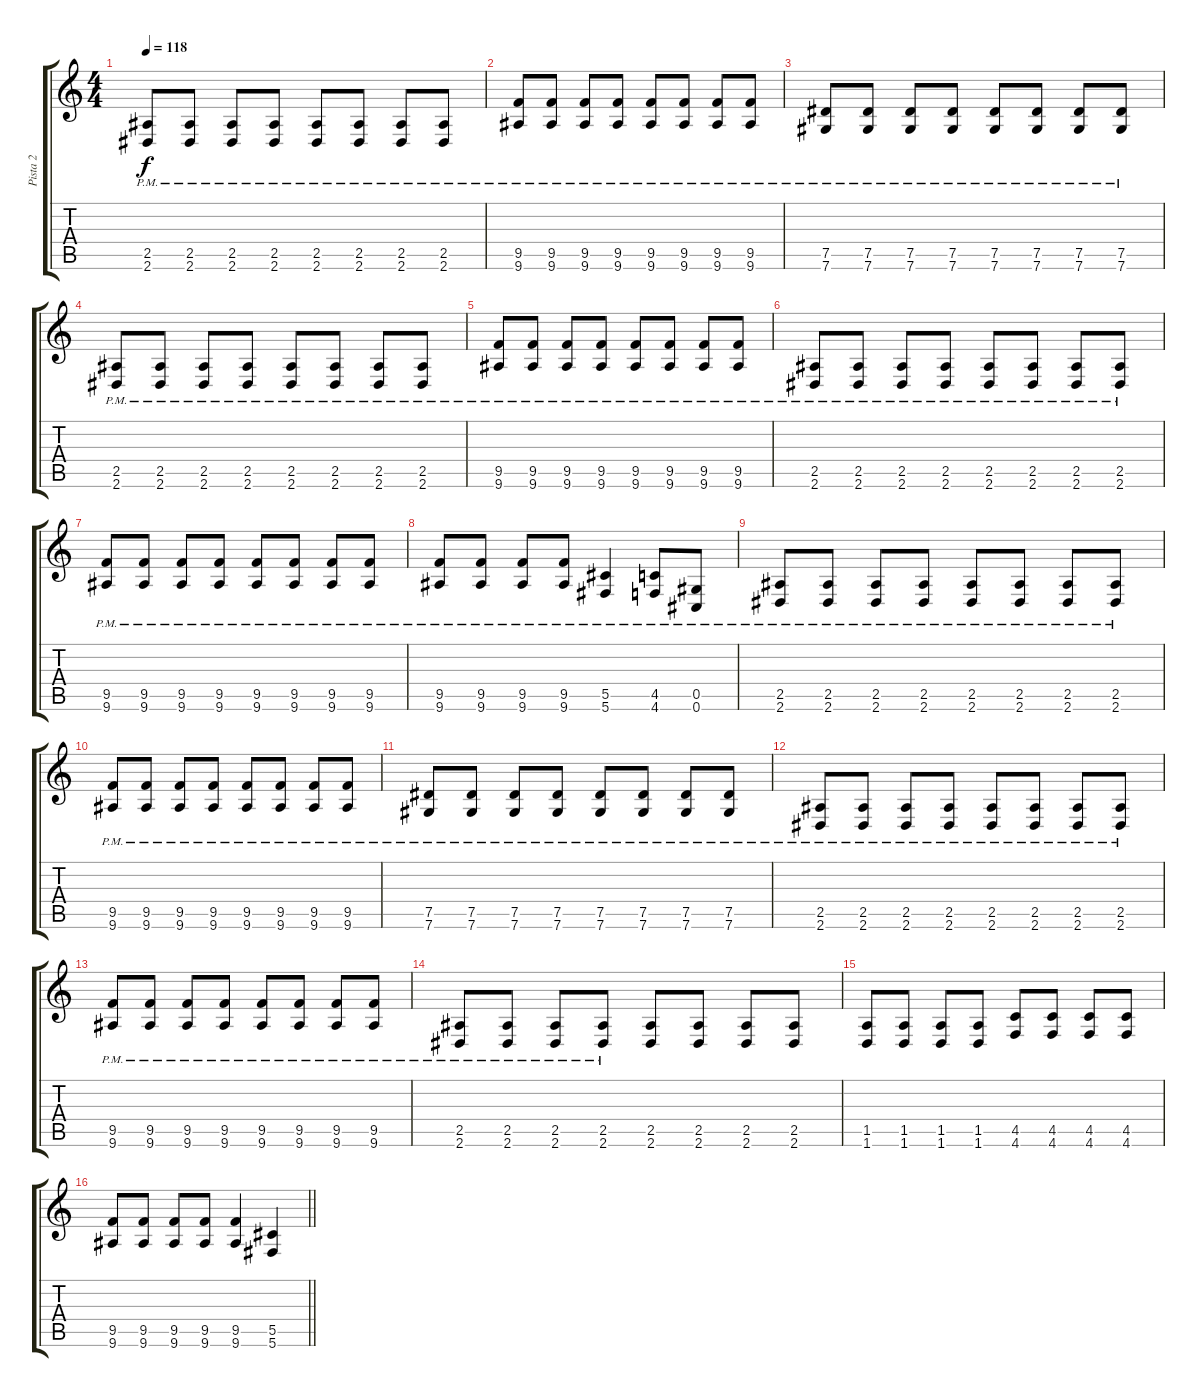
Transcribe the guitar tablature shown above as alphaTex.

\track ("Pista 2" "Pista 2") {instrument distortionguitar}
\staff {score tabs}
\tuning (Eb4 Bb3 Gb3 Db3 Ab2 Db2) {hide}
\ts (4 4)
\tempo 118
\clef g2
\ks c
(2.5{pm} 2.6{pm}).8{dy f} (2.5{pm} 2.6{pm}).8 (2.5{pm} 2.6{pm}).8 (2.5{pm} 2.6{pm}).8 (2.5{pm} 2.6{pm}).8 (2.5{pm} 2.6{pm}).8 (2.5{pm} 2.6{pm}).8 (2.5{pm} 2.6{pm}).8 |
(9.5{pm} 9.6{pm}).8 (9.5{pm} 9.6{pm}).8 (9.5{pm} 9.6{pm}).8 (9.5{pm} 9.6{pm}).8 (9.5{pm} 9.6{pm}).8 (9.5{pm} 9.6{pm}).8 (9.5{pm} 9.6{pm}).8 (9.5{pm} 9.6{pm}).8 |
(7.5{pm} 7.6{pm}).8 (7.5{pm} 7.6{pm}).8 (7.5{pm} 7.6{pm}).8 (7.5{pm} 7.6{pm}).8 (7.5{pm} 7.6{pm}).8 (7.5{pm} 7.6{pm}).8 (7.5{pm} 7.6{pm}).8 (7.5{pm} 7.6{pm}).8 |
(2.5{pm} 2.6{pm}).8 (2.5{pm} 2.6{pm}).8 (2.5{pm} 2.6{pm}).8 (2.5{pm} 2.6{pm}).8 (2.5{pm} 2.6{pm}).8 (2.5{pm} 2.6{pm}).8 (2.5{pm} 2.6{pm}).8 (2.5{pm} 2.6{pm}).8 |
(9.5{pm} 9.6{pm}).8 (9.5{pm} 9.6{pm}).8 (9.5{pm} 9.6{pm}).8 (9.5{pm} 9.6{pm}).8 (9.5{pm} 9.6{pm}).8 (9.5{pm} 9.6{pm}).8 (9.5{pm} 9.6{pm}).8 (9.5{pm} 9.6{pm}).8 |
(2.5{pm} 2.6{pm}).8 (2.5{pm} 2.6{pm}).8 (2.5{pm} 2.6{pm}).8 (2.5{pm} 2.6{pm}).8 (2.5{pm} 2.6{pm}).8 (2.5{pm} 2.6{pm}).8 (2.5{pm} 2.6{pm}).8 (2.5{pm} 2.6{pm}).8 |
(9.5{pm} 9.6{pm}).8 (9.5{pm} 9.6{pm}).8 (9.5{pm} 9.6{pm}).8 (9.5{pm} 9.6{pm}).8 (9.5{pm} 9.6{pm}).8 (9.5{pm} 9.6{pm}).8 (9.5{pm} 9.6{pm}).8 (9.5{pm} 9.6{pm}).8 |
(9.5{pm} 9.6{pm}).8 (9.5{pm} 9.6{pm}).8 (9.5{pm} 9.6{pm}).8 (9.5{pm} 9.6{pm}).8 (5.5{pm} 5.6{pm}).4 (4.5{pm} 4.6{pm}).8 (0.5{pm} 0.6{pm}).8 |
(2.5{pm} 2.6{pm}).8 (2.5{pm} 2.6{pm}).8 (2.5{pm} 2.6{pm}).8 (2.5{pm} 2.6{pm}).8 (2.5{pm} 2.6{pm}).8 (2.5{pm} 2.6{pm}).8 (2.5{pm} 2.6{pm}).8 (2.5{pm} 2.6{pm}).8 |
(9.5{pm} 9.6{pm}).8 (9.5{pm} 9.6{pm}).8 (9.5{pm} 9.6{pm}).8 (9.5{pm} 9.6{pm}).8 (9.5{pm} 9.6{pm}).8 (9.5{pm} 9.6{pm}).8 (9.5{pm} 9.6{pm}).8 (9.5{pm} 9.6{pm}).8 |
(7.5{pm} 7.6{pm}).8 (7.5{pm} 7.6{pm}).8 (7.5{pm} 7.6{pm}).8 (7.5{pm} 7.6{pm}).8 (7.5{pm} 7.6{pm}).8 (7.5{pm} 7.6{pm}).8 (7.5{pm} 7.6{pm}).8 (7.5{pm} 7.6{pm}).8 |
(2.5{pm} 2.6{pm}).8 (2.5{pm} 2.6{pm}).8 (2.5{pm} 2.6{pm}).8 (2.5{pm} 2.6{pm}).8 (2.5{pm} 2.6{pm}).8 (2.5{pm} 2.6{pm}).8 (2.5{pm} 2.6{pm}).8 (2.5{pm} 2.6{pm}).8 |
(9.5{pm} 9.6{pm}).8 (9.5{pm} 9.6{pm}).8 (9.5{pm} 9.6{pm}).8 (9.5{pm} 9.6{pm}).8 (9.5{pm} 9.6{pm}).8 (9.5{pm} 9.6{pm}).8 (9.5{pm} 9.6{pm}).8 (9.5{pm} 9.6{pm}).8 |
(2.5{pm} 2.6{pm}).8 (2.5{pm} 2.6{pm}).8 (2.5{pm} 2.6{pm}).8 (2.5{pm} 2.6{pm}).8 (2.5 2.6).8 (2.5 2.6).8 (2.5 2.6).8 (2.5 2.6).8 |
(1.5 1.6).8 (1.5 1.6).8 (1.5 1.6).8 (1.5 1.6).8 (4.5 4.6).8 (4.5 4.6).8 (4.5 4.6).8 (4.5 4.6).8 |
\barLineRight lightlight
(9.5 9.6).8 (9.5 9.6).8 (9.5 9.6).8 (9.5 9.6).8 (9.5 9.6).4 (5.5 5.6).4
